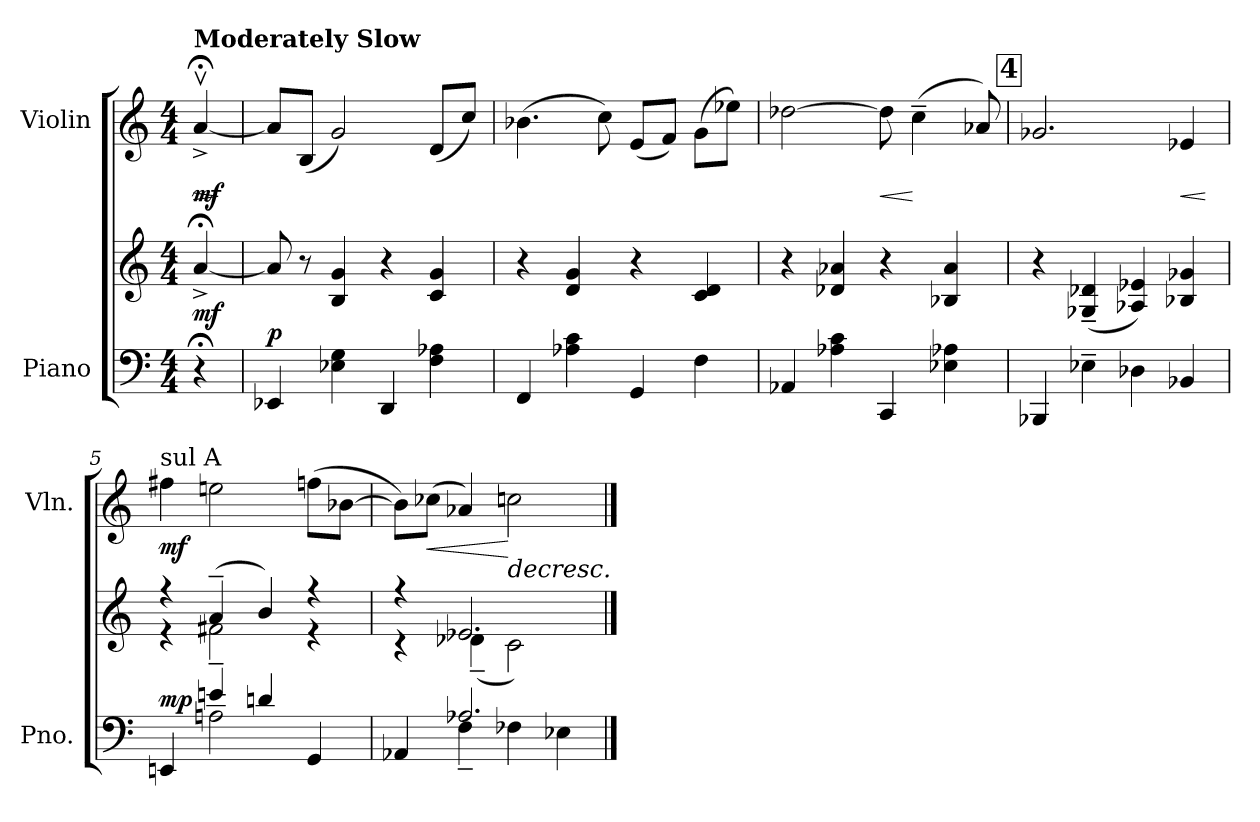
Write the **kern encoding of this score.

**kern	**kern	**dynam	**kern	**dynam
*part2	*part2	*part2	*part1	*part1
*staff3	*staff2	*staff2/3	*staff1	*staff1
*I"Piano	*	*	*I"Violin	*
*I'Pno.	*	*	*I'Vln.	*
*clefF4	*clefG2	*	*clefG2	*
*k[]	*k[]	*	*k[]	*
*C:	*C:	*	*C:	*
*M4/4	*M4/4	*	*M4/4	*
*MM72	*MM72	*	*MM72	*
=	=	=	=	=
!	!	!	!LO:TX:a:B:t=Moderately Slow	!
!	!	!LO:DY:b	!	!LO:HP:b
!	!	!	!	!LO:DY:n=1:b
4r;<	[4a;<^</	mf	[4a;<v>^</	> mf
.	.	.	.	]
=1	=1	=1	=1	=1
!	!	!LO:DY:a=2	!	!
4EE-X</	8a/]	p	8a/L]	.
.	8r	.	(<8B/J	]
4E-X\ 4G\	4B/ 4g/	.	2g/)	.
4DD</	4r	.	.	.
4F\ 4A-X\	4c/ 4g/	.	(<8d/L	.
.	.	.	8cc/J)	.
=2	=2	=2	=2	=2
4FF</	4r	.	(>4.b-X\	.
4A-X\ 4c\	4d/ 4g/	.	.	.
.	.	.	8cc\)	.
4GG</	4r	.	(<8e/L	.
.	.	.	8f/J)	.
4F\	4c/ 4d/	.	(>8g\L	.
.	.	.	8ee-X\J)	.
=3	=3	=3	=3	=3
4AA-X</	4r	.	[2dd-X\	.
4A-X\ 4c\	4d-X/ 4a-X/	.	.	.
!	!	!	!	!LO:HP:b
4CC</	4r	.	8dd-\]	<
.	.	.	(>4cc~>\	[
4E-X\ 4A-X\	4B-X/ 4a-/	.	.	.
.	.	.	8a-X/)	.
!!LO:LB:g=z
!!LO:REH:place=s1:a:t=4
=4	=4	=4	=4	=4
4BBB-X</	4r	.	2.g-X/	.
4E-X~>\	(<4G-X/~< 4d-X/~<	.	.	.
4D-X\	4A-X/ 4e-X/)	.	.	.
!	!	!	!	!LO:HP:b
4BB-X</	4B-X/< 4g-X/<	.	4e-X/	<
.	.	.	.	[
=5	=5	=5	=5	=5
*^	*^	*	*	*
!	!	!	!	!	!LO:TX:a:t=sul A	!
!	!	!	!	!LO:DY:a=2	!	!LO:DY:b
4EEn</	4ryy	4r	4r	mp	4ff#X\	mf
4en~>/	2An\	(4a~>/	2f#X\	.	2een\	.
4dn/	.	4b/)	.	.	.	.
4GG</	4ryy	4r	4r	.	(>8ffn\L	.
.	.	.	.	.	[8b-X\J	.
=6	=6	=6	=6	=6	=6	=6
4AA-X</	4ryy	4r	4r	.	8b-\L])	.
!	!	!	!	!	!	!LO:HP:b
.	.	.	.	.	(>8cc-X\J	<
2.A-X/	4F~<\	2.e-X/	(<4d-X~<\	.	4a-X/)	.
!	!	!	!	!	!	!LO:HP:n=1:b
.	4F-X\	.	2c\)	.	2ccn\	[ >
.	4E-X<\	.	.	.	.	.
*v	*v	*	*	*	*	*
*	*v	*v	*	*	*
==	==	==	==	==
*-	*-	*-	*-	*-
